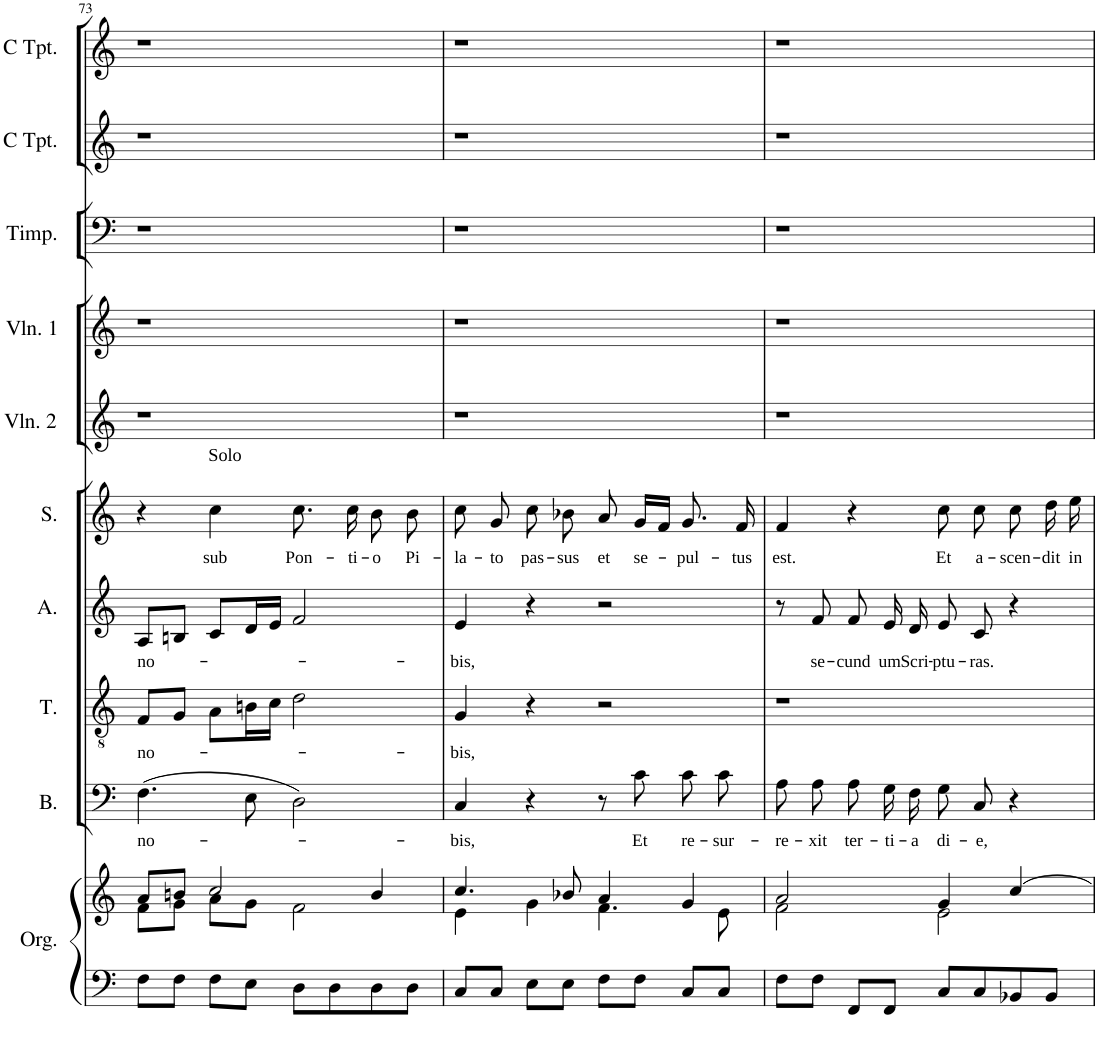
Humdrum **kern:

**kern	**kern	**kern	**text	**kern	**text	**kern	**text	**kern	**text	**kern	**kern	**kern	**kern	**kern
*part10	*part10	*part9	*part9	*part8	*part8	*part7	*part7	*part6	*part6	*part5	*part4	*part3	*part2	*part1
*staff11	*staff10	*staff9	*staff9	*staff8	*staff8	*staff7	*staff7	*staff6	*staff6	*staff5	*staff4	*staff3	*staff2	*staff1
*I"Organo	*	*I"Bass	*	*I"Tenore	*	*I"Alto	*	*I"Canto	*	*I"Violino secondo	*I"Violino primo	*I"Tympani	*I"Clarino secondo	*I"Clarino primo
*I'Org.	*	*I'B.	*	*I'T.	*	*I'A.	*	*	*	*I'Vln. 2	*I'Vln. 1	*	*	*
!!LO:PB:g=z
*clefF4	*clefG2	*clefF4	*	*clefGv2	*	*clefG2	*	*clefG2	*	*clefG2	*clefG2	*clefF4	*clefG2	*clefG2
*	*	*	*	*Trd7c12	*	*	*	*	*	*	*	*	*	*
*k[]	*k[]	*k[]	*	*k[]	*	*k[]	*	*k[]	*	*k[]	*k[]	*k[]	*k[]	*k[]
*M4/4	*M4/4	*M4/4	*	*M4/4	*	*M4/4	*	*M4/4	*	*M4/4	*M4/4	*M4/4	*M4/4	*M4/4
*met(c)	*met(c)	*met(c)	*	*met(c)	*	*met(c)	*	*met(c)	*	*met(c)	*met(c)	*met(c)	*met(c)	*met(c)
=73	=73	=73	=73	=73	=73	=73	=73	=73	=73	=73	=73	=73	=73	=73
*	*^	*	*	*	*	*	*	*	*	*	*	*	*	*
!	!	!	!	!LO:LY:b	!	!LO:LY:b	!	!LO:LY:b	!	!	!	!	!	!	!
8F\L	8a/L	8f\L	(4.F\	no-	8F/L	no-	8A/L	no-	4r	.	1r	1r	1r	1r	1r
8F\J	8bn/J	8g\J	.	.	8G/J	.	8Bn/J	.	.	.	.	.	.	.	.
!	!	!	!	!	!	!	!	!	!LO:TX:a:t=Solo	!	!	!	!	!	!
!	!	!	!	!	!	!	!	!	!	!LO:LY:b	!	!	!	!	!
8F\L	2cc/	8a\L	.	.	8A\L	.	8c/L	.	4cc\	sub	.	.	.	.	.
8E\J	.	8g\J	8E\	.	16Bn\L	.	16d/L	.	.	.	.	.	.	.	.
.	.	.	.	.	16c\JJ	.	16e/JJ	.	.	.	.	.	.	.	.
!	!	!	!	!	!	!	!	!	!	!LO:LY:b	!	!	!	!	!
8D\L	.	2f\	2D\)	.	2d\	.	2f/	.	8.cc\	Pon-	.	.	.	.	.
8D\	.	.	.	.	.	.	.	.	.	.	.	.	.	.	.
!	!	!	!	!	!	!	!	!	!	!LO:LY:b	!	!	!	!	!
.	.	.	.	.	.	.	.	.	16cc\	-ti-	.	.	.	.	.
!	!	!	!	!	!	!	!	!	!	!LO:LY:b	!	!	!	!	!
8D\	4b/	.	.	.	.	.	.	.	8b\	-o	.	.	.	.	.
!	!	!	!	!	!	!	!	!	!	!LO:LY:b	!	!	!	!	!
8D\J	.	.	.	.	.	.	.	.	8b\	Pi-	.	.	.	.	.
=74	=74	=74	=74	=74	=74	=74	=74	=74	=74	=74	=74	=74	=74	=74	=74
!	!	!	!	!LO:LY:b	!	!LO:LY:b	!	!LO:LY:b	!	!LO:LY:b	!	!	!	!	!
8C/L	4.cc/	4e\	4C/	-bis,	4G/	-bis,	4e/	-bis,	8cc\	-la-	1r	1r	1r	1r	1r
!	!	!	!	!	!	!	!	!	!	!LO:LY:b	!	!	!	!	!
8C/J	.	.	.	.	.	.	.	.	8g/	-to	.	.	.	.	.
!	!	!	!	!	!	!	!	!	!	!LO:LY:b	!	!	!	!	!
8E\L	.	4g\	4r	.	4r	.	4r	.	8cc\	pas-	.	.	.	.	.
!	!	!	!	!	!	!	!	!	!	!LO:LY:b	!	!	!	!	!
8E\J	8b-X/	.	.	.	.	.	.	.	8b-X\	-sus	.	.	.	.	.
!	!	!	!	!	!	!	!	!	!	!LO:LY:b	!	!	!	!	!
8F\L	4a/	4.f\	8r	.	2r	.	2r	.	8a/	et	.	.	.	.	.
!	!	!	!	!LO:LY:b	!	!	!	!	!	!LO:LY:b	!	!	!	!	!
8F\J	.	.	8c\	Et	.	.	.	.	16g/LL	se-	.	.	.	.	.
.	.	.	.	.	.	.	.	.	16f/JJ	.	.	.	.	.	.
!	!	!	!	!LO:LY:b	!	!	!	!	!	!LO:LY:b	!	!	!	!	!
8C/L	4g/	.	8c\L	re-	.	.	.	.	8.g/	-pul-	.	.	.	.	.
!	!	!	!	!LO:LY:b	!	!	!	!	!	!	!	!	!	!	!
8C/J	.	8e\	8c\J	-sur-	.	.	.	.	.	.	.	.	.	.	.
!	!	!	!	!	!	!	!	!	!	!LO:LY:b	!	!	!	!	!
.	.	.	.	.	.	.	.	.	16f/	-tus	.	.	.	.	.
=75	=75	=75	=75	=75	=75	=75	=75	=75	=75	=75	=75	=75	=75	=75	=75
!	!	!	!	!LO:LY:b	!	!	!	!	!	!LO:LY:b	!	!	!	!	!
8F\L	2a/	2f\	8A\L	-re-	1r	.	8r	.	4f/	est.	1r	1r	1r	1r	1r
!	!	!	!	!LO:LY:b	!	!	!	!LO:LY:b	!	!	!	!	!	!	!
8F\J	.	.	8A\J	-xit	.	.	8f/	se-	.	.	.	.	.	.	.
!	!	!	!	!LO:LY:b	!	!	!	!LO:LY:b	!	!	!	!	!	!	!
8FF/L	.	.	8A\L	ter-	.	.	8f/	-cund	4r	.	.	.	.	.	.
!	!	!	!	!LO:LY:b	!	!	!	!LO:LY:b	!	!	!	!	!	!	!
8FF/J	.	.	16G\L	-ti-	.	.	16e/	um	.	.	.	.	.	.	.
!	!	!	!	!LO:LY:b	!	!	!	!LO:LY:b	!	!	!	!	!	!	!
.	.	.	16F\JJ	-a	.	.	16d/	Scri-	.	.	.	.	.	.	.
!	!	!	!	!LO:LY:b	!	!	!	!LO:LY:b	!	!LO:LY:b	!	!	!	!	!
8C/L	4g/	2e\	8G\L	di-	.	.	8e/	-ptu-	8cc\	Et	.	.	.	.	.
!	!	!	!	!LO:LY:b	!	!	!	!LO:LY:b	!	!LO:LY:b	!	!	!	!	!
8C/	.	.	8C\J	-e,	.	.	8c/	-ras.	8cc\	a-	.	.	.	.	.
!	!	!	!	!	!	!	!	!	!	!LO:LY:b	!	!	!	!	!
8BB-X/	[4cc/	.	4r	.	.	.	4r	.	8cc\	-scen-	.	.	.	.	.
!	!	!	!	!	!	!	!	!	!	!LO:LY:b	!	!	!	!	!
8BB-/J	.	.	.	.	.	.	.	.	16dd\	-dit	.	.	.	.	.
!	!	!	!	!	!	!	!	!	!	!LO:LY:b	!	!	!	!	!
.	.	.	.	.	.	.	.	.	16ee\	in	.	.	.	.	.
*	*v	*v	*	*	*	*	*	*	*	*	*	*	*	*	*
=	=	=	=	=	=	=	=	=	=	=	=	=	=	=
*-	*-	*-	*-	*-	*-	*-	*-	*-	*-	*-	*-	*-	*-	*-
